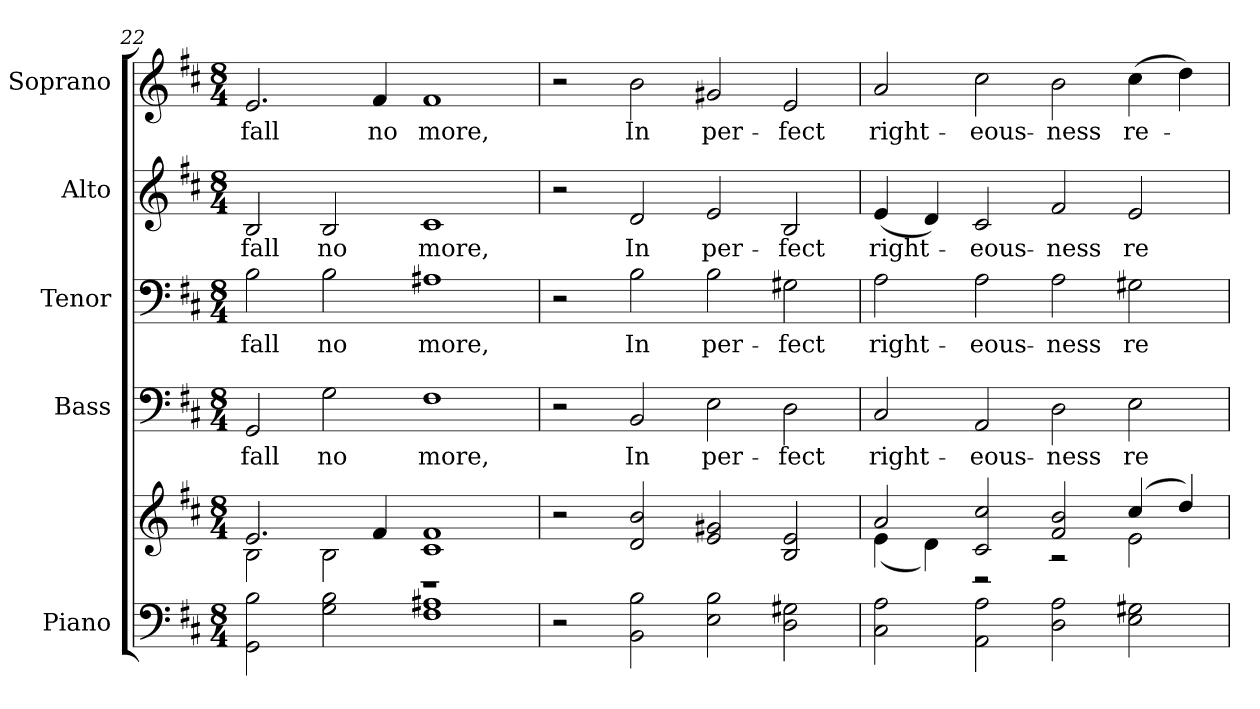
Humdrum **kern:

**kern	**kern	**kern	**text	**kern	**text	**kern	**text	**kern	**text
*part5	*part5	*part4	*part4	*part3	*part3	*part2	*part2	*part1	*part1
*staff6	*staff5	*staff4	*staff4	*staff3	*staff3	*staff2	*staff2	*staff1	*staff1
*I"Piano	*	*I"Bass	*	*I"Tenor	*	*I"Alto	*	*I"Soprano	*
*I'Pno.	*	*I'B.	*	*I'T.	*	*I'A.	*	*I'S.	*
!!LO:PB:g=z
*clefF4	*clefG2	*clefF4	*	*clefF4	*	*clefG2	*	*clefG2	*
*k[f#c#]	*k[f#c#]	*k[f#c#]	*	*k[f#c#]	*	*k[f#c#]	*	*k[f#c#]	*
*D:	*D:	*D:	*	*D:	*	*D:	*	*D:	*
*M8/4	*M8/4	*M8/4	*	*M8/4	*	*M8/4	*	*M8/4	*
=22	=22	=22	=22	=22	=22	=22	=22	=22	=22
*	*^	*	*	*	*	*	*	*	*
!	!	!	!	!LO:LY:b:color=#000000	!	!	!	!	!	!
!	!	!	!	!	!	!LO:LY:b:color=#000000	!	!	!	!
!	!	!	!	!	!	!	!	!LO:LY:b:color=#000000	!	!
!	!	!	!	!	!	!	!	!	!	!LO:LY:b:color=#000000
2GGi\ 2Bi	2.ei/	2Bi\	2GGi/	fall	2Bi\	fall	2Bi/	fall	2.ei/	fall
!	!	!	!	!LO:LY:b:color=#000000	!	!	!	!	!	!
!	!	!	!	!	!	!LO:LY:b:color=#000000	!	!	!	!
!	!	!	!	!	!	!	!	!LO:LY:b:color=#000000	!	!
2Gi\ 2Bi	.	2Bi\	2Gi\	no	2Bi\	no	2Bi/	no	.	.
!	!	!	!	!	!	!	!	!	!	!LO:LY:b:color=#000000
.	4f#i/	.	.	.	.	.	.	.	4f#i/	no
!	!	!	!	!LO:LY:b:color=#000000	!	!	!	!	!	!
!	!	!	!	!	!	!LO:LY:b:color=#000000	!	!	!	!
!	!	!	!	!	!	!	!	!LO:LY:b:color=#000000	!	!
!	!	!	!	!	!	!	!	!	!	!LO:LY:b:color=#000000
1F#i 1A#Xi	1c#i 1f#i	1r	1F#i	more,	1A#Xi	more,	1c#i	more,	1f#i	more,
*	*v	*v	*	*	*	*	*	*	*	*
=23	=23	=23	=23	=23	=23	=23	=23	=23	=23
2r	2r	2r	.	2r	.	2r	.	2r	.
!	!	!	!LO:LY:b:color=#000000	!	!	!	!	!	!
!	!	!	!	!	!LO:LY:b:color=#000000	!	!	!	!
!	!	!	!	!	!	!	!LO:LY:b:color=#000000	!	!
!	!	!	!	!	!	!	!	!	!LO:LY:b:color=#000000
2BBi\ 2Bi	2di/ 2bi	2BBi/	In	2Bi\	In	2di/	In	2bi\	In
!	!	!	!LO:LY:b:color=#000000	!	!	!	!	!	!
!	!	!	!	!	!LO:LY:b:color=#000000	!	!	!	!
!	!	!	!	!	!	!	!LO:LY:b:color=#000000	!	!
!	!	!	!	!	!	!	!	!	!LO:LY:b:color=#000000
2Ei\ 2Bi	2ei/ 2g#Xi	2Ei\	per-	2Bi\	per-	2ei/	per-	2g#Xi/	per-
!	!	!	!LO:LY:b:color=#000000	!	!	!	!	!	!
!	!	!	!	!	!LO:LY:b:color=#000000	!	!	!	!
!	!	!	!	!	!	!	!LO:LY:b:color=#000000	!	!
!	!	!	!	!	!	!	!	!	!LO:LY:b:color=#000000
2Di\ 2G#Xi	2Bi/ 2ei	2Di\	-fect	2G#Xi\	-fect	2Bi/	-fect	2ei/	-fect
!!LO:PB:g=z
=24	=24	=24	=24	=24	=24	=24	=24	=24	=24
*	*^	*	*	*	*	*	*	*	*
!	!	!	!	!LO:LY:b:color=#000000	!	!	!	!	!	!
!	!	!	!	!	!	!LO:LY:b:color=#000000	!	!	!	!
!	!	!	!	!	!	!	!	!LO:LY:b:color=#000000	!	!
!	!	!	!	!	!	!	!	!	!	!LO:LY:b:color=#000000
2C#i\ 2Ai	2ai/	(4ei\	2C#i/	right-	2Ai\	right-	(4ei/	right-	2ai/	right-
.	.	4di\)	.	.	.	.	4di/)	.	.	.
!	!	!	!	!LO:LY:b:color=#000000	!	!	!	!	!	!
!	!	!	!	!	!	!LO:LY:b:color=#000000	!	!	!	!
!	!	!	!	!	!	!	!	!LO:LY:b:color=#000000	!	!
!	!	!	!	!	!	!	!	!	!	!LO:LY:b:color=#000000
2AAi\ 2Ai	2c#i/ 2cc#i	2r	2AAi/	-eous-	2Ai\	-eous-	2c#i/	-eous-	2cc#i\	-eous-
!	!	!	!	!LO:LY:b:color=#000000	!	!	!	!	!	!
!	!	!	!	!	!	!LO:LY:b:color=#000000	!	!	!	!
!	!	!	!	!	!	!	!	!LO:LY:b:color=#000000	!	!
!	!	!	!	!	!	!	!	!	!	!LO:LY:b:color=#000000
2Di\ 2Ai	2f#i/ 2bi	2r	2Di\	-ness	2Ai\	-ness	2f#i/	-ness	2bi\	-ness
!	!	!	!	!LO:LY:b:color=#000000	!	!	!	!	!	!
!	!	!	!	!	!	!LO:LY:b:color=#000000	!	!	!	!
!	!	!	!	!	!	!	!	!LO:LY:b:color=#000000	!	!
!	!	!	!	!	!	!	!	!	!	!LO:LY:b:color=#000000
2Ei\ 2G#Xi	(4cc#i/	2ei\	2Ei\	re-	2G#Xi\	re-	2ei/	re-	(4cc#i\	re-
.	4ddi/)	.	.	.	.	.	.	.	4ddi\)	.
*	*v	*v	*	*	*	*	*	*	*	*
=	=	=	=	=	=	=	=	=	=
*-	*-	*-	*-	*-	*-	*-	*-	*-	*-
